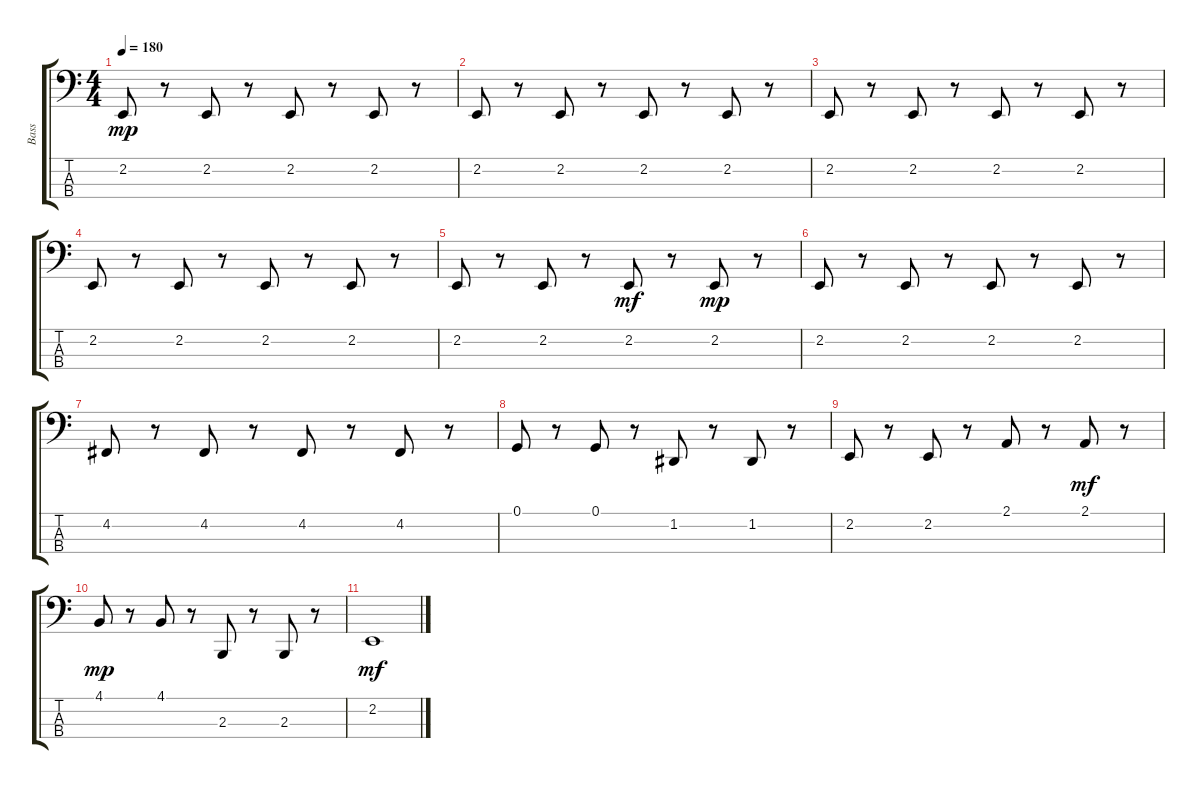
\track ("Bass" "Bass") {instrument stringensemble1}
\staff {score tabs}
\tuning (G2 D2 A1 E1) {hide}
\ts (4 4)
\tempo 180
\clef f4
\ks c
2.2.8{dy mp} r.8 2.2.8 r.8 2.2.8 r.8 2.2.8 r.8 |
2.2.8 r.8 2.2.8 r.8 2.2.8 r.8 2.2.8 r.8 |
2.2.8 r.8 2.2.8 r.8 2.2.8 r.8 2.2.8 r.8 |
2.2.8 r.8 2.2.8 r.8 2.2.8 r.8 2.2.8 r.8 |
2.2.8 r.8 2.2.8 r.8 2.2.8{dy mf} r.8 2.2.8{dy mp} r.8 |
2.2.8 r.8 2.2.8 r.8 2.2.8 r.8 2.2.8 r.8 |
4.2.8 r.8 4.2.8 r.8 4.2.8 r.8 4.2.8 r.8 |
0.1.8 r.8 0.1.8 r.8 1.2.8 r.8 1.2.8 r.8 |
2.2.8 r.8 2.2.8 r.8 2.1.8 r.8 2.1.8{dy mf} r.8 |
4.1.8{dy mp} r.8 4.1.8 r.8 2.3.8 r.8 2.3.8 r.8 |
2.2.1{dy mf}
